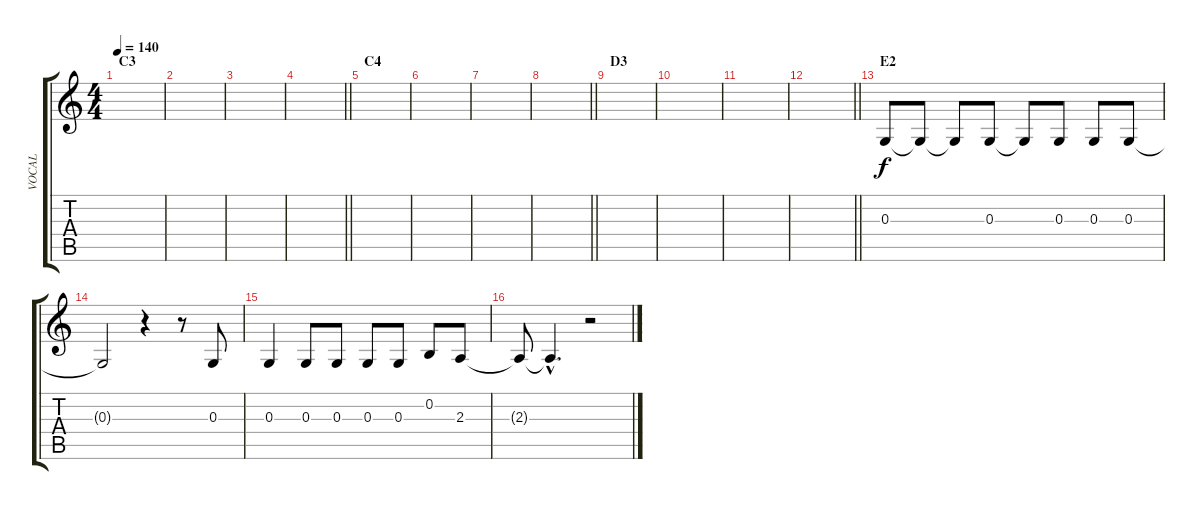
\track ("VOCAL" "VOCAL") {instrument oboe}
\staff {score tabs}
\tuning (E4 B3 G3 D3 A2 E2) {hide}
\ts (4 4)
\section ("" "C3")
\tempo 140
\clef g2
\ks c
|
|
|
\barLineRight lightlight
|
\section ("" "C4")
|
|
|
\barLineRight lightlight
|
\section ("" "D3")
|
|
|
\barLineRight lightlight
|
\section ("" "E2")
0.3.8{dy f} 0.3{t}.8 0.3{t}.8 0.3.8 0.3{t}.8 0.3.8 0.3.8 0.3.8 |
0.3{t}.2 r.4 r.8 0.3.8 |
0.3.4 0.3.8 0.3.8 0.3.8 0.3.8 0.2.8 2.3.8 |
2.3{t}.8 2.3{hac t}.4{d} r.2
